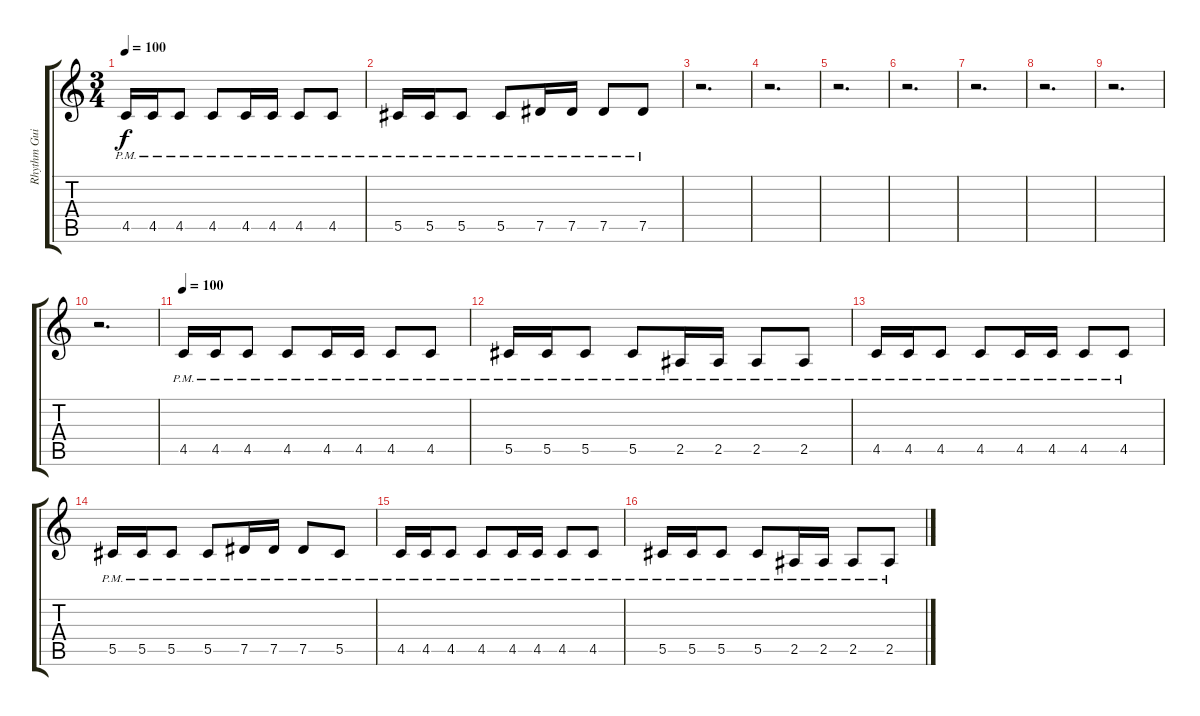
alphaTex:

\track ("Rhythm Guitar" "Rhythm Gui") {instrument distortionguitar}
\staff {score tabs}
\tuning (Eb4 Bb3 Gb3 Db3 Ab2 Eb2) {hide}
\ts (3 4)
\tempo 100
\clef g2
\ks c
4.5{pm}.16{dy f} 4.5{pm}.16 4.5{pm}.8 4.5{pm}.8 4.5{pm}.16 4.5{pm}.16 4.5{pm}.8 4.5{pm}.8 |
5.5{pm}.16 5.5{pm}.16 5.5{pm}.8 5.5{pm}.8 7.5{pm}.16 7.5{pm}.16 7.5{pm}.8 7.5{pm}.8 |
r.2{d} |
r.2{d} |
r.2{d} |
r.2{d} |
r.2{d} |
r.2{d} |
r.2{d} |
r.2{d} |
\tempo 100
4.5{pm}.16 4.5{pm}.16 4.5{pm}.8 4.5{pm}.8 4.5{pm}.16 4.5{pm}.16 4.5{pm}.8 4.5{pm}.8 |
5.5{pm}.16 5.5{pm}.16 5.5{pm}.8 5.5{pm}.8 2.5{pm}.16 2.5{pm}.16 2.5{pm}.8 2.5{pm}.8 |
4.5{pm}.16 4.5{pm}.16 4.5{pm}.8 4.5{pm}.8 4.5{pm}.16 4.5{pm}.16 4.5{pm}.8 4.5{pm}.8 |
5.5{pm}.16 5.5{pm}.16 5.5{pm}.8 5.5{pm}.8 7.5{pm}.16 7.5{pm}.16 7.5{pm}.8 5.5{pm}.8 |
4.5{pm}.16 4.5{pm}.16 4.5{pm}.8 4.5{pm}.8 4.5{pm}.16 4.5{pm}.16 4.5{pm}.8 4.5{pm}.8 |
5.5{pm}.16 5.5{pm}.16 5.5{pm}.8 5.5{pm}.8 2.5{pm}.16 2.5{pm}.16 2.5{pm}.8 2.5{pm}.8
